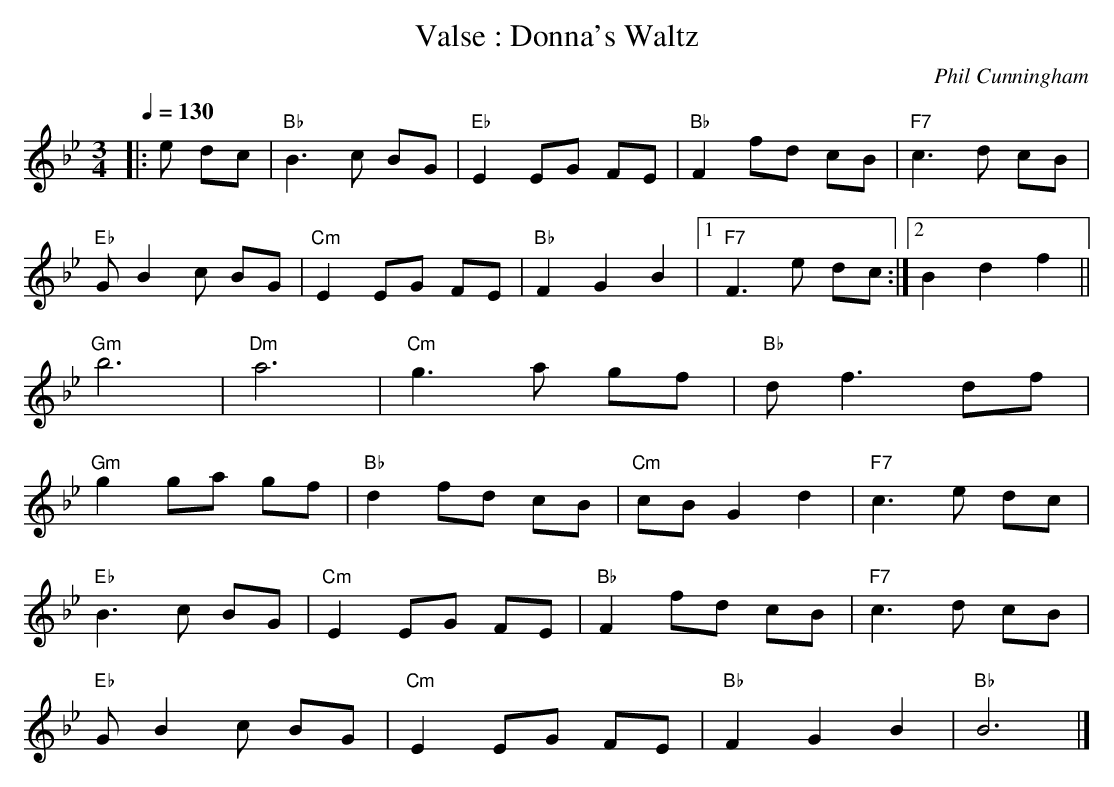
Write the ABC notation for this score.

X:1
T:Valse : Donna's Waltz
C:Phil Cunningham
M:3/4
L:1/8
Q:1/4=130
K:Bbmaj
|:e dc|"Bb"B3c BG|"Eb"E2 EG FE|"Bb"F2 fd cB|"F7"c3d cB|
"Eb"GB2c BG|"Cm"E2 EG FE|"Bb"F2 G2 B2|1 "F7"F3e dc:|2 B2 d2 f2||
"Gm"b6|"Dm"a6|"Cm"g3a gf|"Bb"df3 df|
"Gm"g2 ga gf|"Bb"d2 fd cB|"Cm"cB G2 d2|"F7"c3e dc|
"Eb"B3c BG|"Cm"E2 EG FE|"Bb"F2 fd cB|"F7"c3d cB|
"Eb"GB2c BG|"Cm"E2 EG FE|"Bb"F2 G2 B2|"Bb"B6|]
